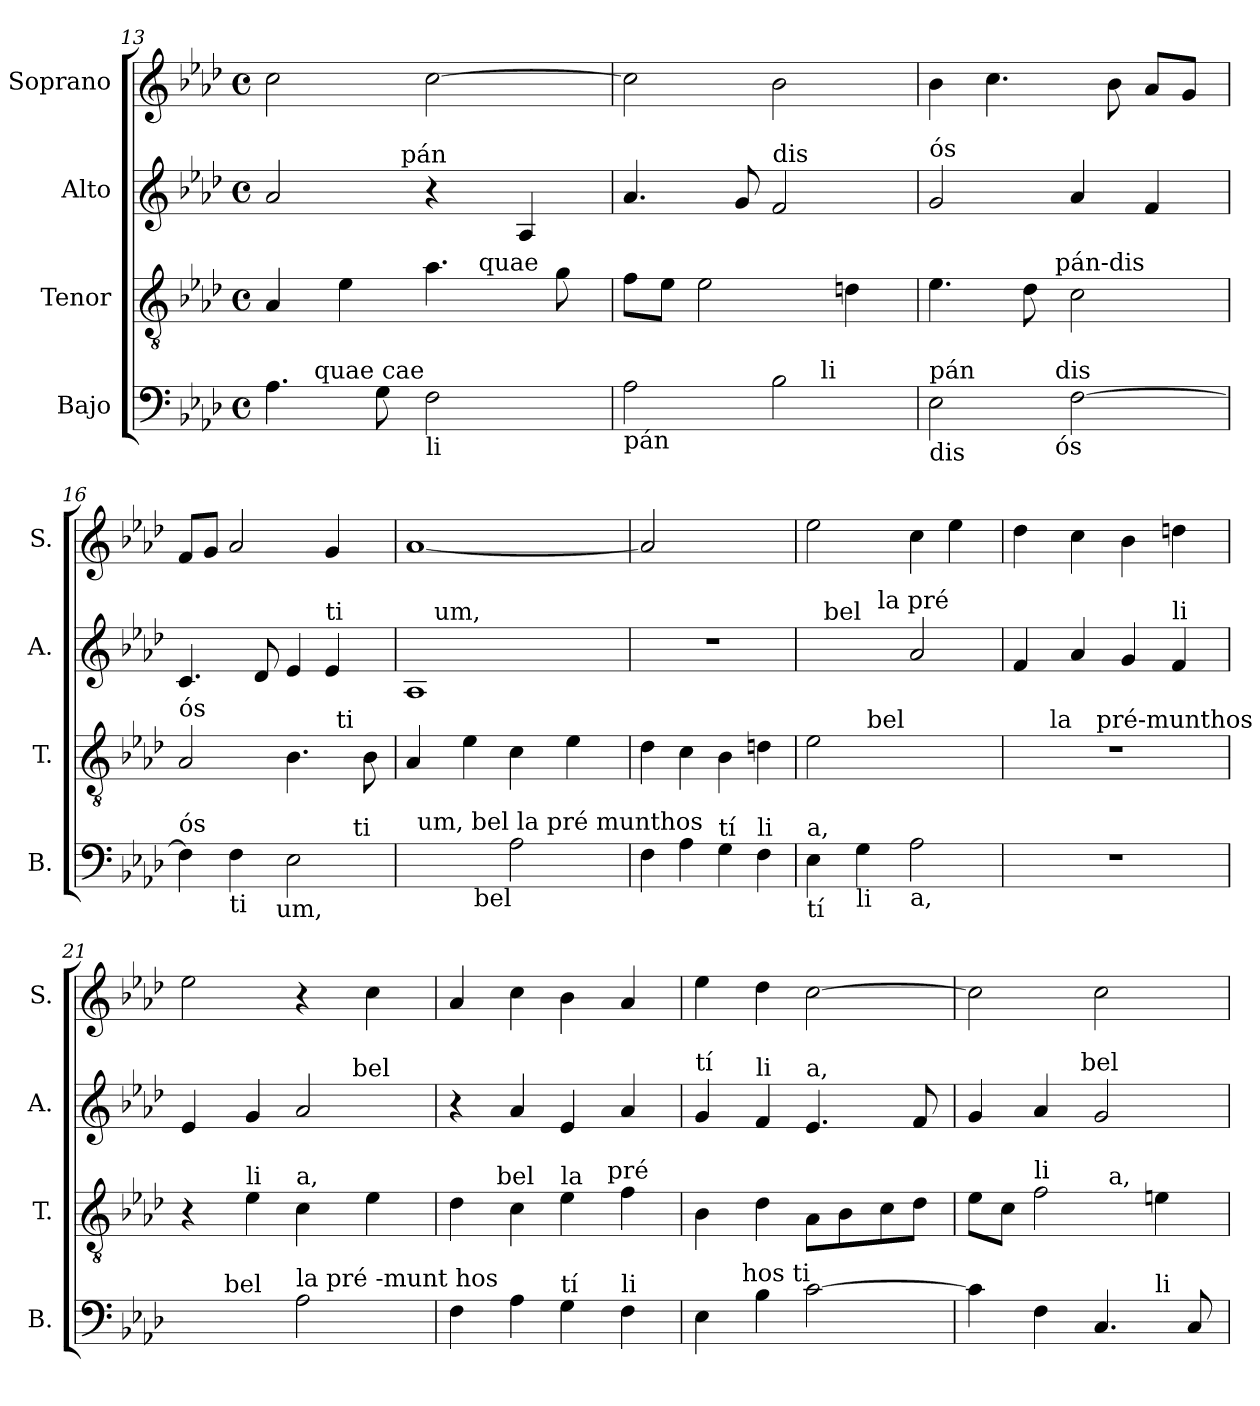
**kern	**kern	**kern	**kern
*part4	*part3	*part2	*part1
*staff4	*staff3	*staff2	*staff1
*I"Bajo	*I"Tenor	*I"Alto	*I"Soprano
*I'B.	*I'T.	*I'A.	*I'S.
*clefF4	*clefGv2	*clefG2	*clefG2
*ITrd7c12	*	*	*
*k[b-e-a-d-]	*k[b-e-a-d-]	*k[b-e-a-d-]	*k[b-e-a-d-]
*A-:	*A-:	*A-:	*A-:
*M4/4	*M4/4	*M4/4	*M4/4
*met(c)	*met(c)	*met(c)	*met(c)
=13	=13	=13	=13
!	!	!LO:TX:a:t=li	!
!	!LO:TX:a:t=um,	!	!
!LO:TX:b:t=cae	!	!	!
*^	*^	*^	*
4.AA-\	8.ryy	4A-/	2ryy	2a-/	4..ryy	2cc\
!	!LO:TX:a:t=quae cae	!	!	!	!	!
.	2ryy	.	.	.	.	.
.	.	4e-\	.	.	.	.
8GG\	.	.	.	.	.	.
!	!	!	!	!	!LO:TX:a:t=pán	!
.	.	.	.	.	2ryy	.
!LO:TX:b:t=li	!	!	!	!	!	!
2FF\	.	4.a-\	8ryy	4r	.	[>2cc\
.	.	.	32ryy	.	.	.
!	!	!	!LO:TX:a:t=quae	!	!	!
.	.	.	4ryy	.	.	.
.	4ryy	.	.	.	.	.
.	.	.	.	4A-/	.	.
.	.	8g\	.	.	.	.
.	.	.	16.ryy	.	.	.
.	16ryy	.	.	.	16ryy	.
=14	=14	=14	=14	=14	=14	=14
!	!	!LO:TX:a:t=cae	!	!	!	!
!LO:TX:b:t=pán	!	!	!	!	!	!
*	*	*v	*v	*	*	*
*	*	*	*v	*v	*
2AA-\	2ryy	8f\L	4.a-/	2cc\]
.	.	8e-\J	.	.
.	.	2e-\	.	.
.	.	.	8g/	.
!	!	!	!LO:TX:a:t=dis	!
2BB-\	8.ryy	.	2f/	2b-\
!	!LO:TX:a:t=li	!	!	!
.	4ryy	.	.	.
.	.	4dn\	.	.
.	16ryy	.	.	.
=15	=15	=15	=15	=15
!	!	!	!LO:TX:a:t=ós	!
!	!	!LO:TX:a:t=li	!	!
!LO:TX:a:t=pán	!	!	!	!
!LO:TX:b:t=dis	!	!	!	!
*	*	*^	*	*
2EE-\	4...ryy	4.e-\	4...ryy	2g/	4b-\
.	.	.	.	.	4.cc\
.	.	8d-\	.	.	.
!	!	!	!LO:TX:a:t=pán-dis	!	!
!	!LO:TX:a:t=dis	!	!	!	!
!	!LO:TX:b:t=ós	!	!	!	!
.	2ryy	.	2ryy	.	.
[<2FF\	.	2c\	.	4a-/	.
.	.	.	.	.	8b-\
.	.	.	.	4f/	8a-/L
.	.	.	.	.	8g/J
.	32ryy	.	32ryy	.	.
!!LO:LB:g=z
=16	=16	=16	=16	=16	=16
!	!	!LO:TX:a:t=ós	!	!	!
!LO:TX:a:t=ós	!	!	!	!	!
*	*^	*	*	*	*
4FF\]	4...ryy	2ryy	2A-/	2ryy	4.c/	8f/L
.	.	.	.	.	.	8g/J
!LO:TX:b:t=ti	!	!	!	!	!	!
4FF\	.	.	.	.	.	2a-/
.	.	.	.	.	8d-/	.
!	!LO:TX:b:t=um,	!	!	!	!	!
.	2ryy	.	.	.	.	.
2EE-\	.	4ryy	4.B-\	4ryy	4e-/	.
!	!	!	!	!	!LO:TX:a:t=ti	!
.	.	16.ryy	.	32ryy	4e-/	4g/
!	!	!	!	!LO:TX:a:t=ti	!	!
.	.	.	.	8..ryy	.	.
!	!	!LO:TX:a:t=ti	!	!	!	!
.	.	8ryy	.	.	.	.
.	.	.	8B-\	.	.	.
.	32ryy	32ryy	.	.	.	.
=17	=17	=17	=17	=17	=17	=17
!	!	!	!LO:TX:a:t=um,	!	!	!
*	*	*	*v	*v	*^	*
2ryy	32ryy	4ryy	4A-/	1A-	16.ryy	[<1a-
!	!LO:TX:a:t=um, bel la pré munthos	!	!	!	!	!
.	2ryy	.	.	.	.	.
!	!	!	!	!	!LO:TX:a:t=um,	!
.	.	.	.	.	2ryy	.
.	.	32ryy	4e-\	.	.	.
!	!	!LO:TX:b:t=bel	!	!	!	!
.	.	2ryy	.	.	.	.
2AA-\	.	.	4c\	.	.	.
.	4...ryy	.	.	.	.	.
.	.	.	.	.	4ryy	.
.	.	.	4e-\	.	.	.
.	.	8..ryy	.	.	.	.
.	.	.	.	.	8ryy	.
.	.	.	.	.	32ryy	.
=18	=18	=18	=18	=18	=18	=18
!LO:TX:b:t=la pré-munt hos	!	!	!	!	!	!
*v	*v	*v	*	*v	*v	*
4FF\	4d-\	1r	2a-/]
4AA-\	4c\	.	.
!LO:TX:a:t=tí	!	!	!
4GG\	4B-\	.	2ryy
!LO:TX:a:t=li	!	!	!
4FF\	4dn\	.	.
=19	=19	=19	=19
!LO:TX:a:t=a,	!	!	!
!LO:TX:b:t=tí	!	!	!
*	*^	*^	*
*	*	*	*	*^	*
4EE-\	2e-\	4ryy	2ryy	16ryy	4ryy	2ee-\
!	!	!	!	!LO:TX:a:t=bel	!	!
.	.	.	.	2...ryy	.	.
!LO:TX:b:t=li	!	!	!	!	!	!
4GG\	.	32ryy	.	.	16ryy	.
!	!	!LO:TX:a:t=bel	!	!	!	!
.	.	2ryy	.	.	.	.
!	!	!	!	!	!LO:TX:a:t=la pré	!
.	.	.	.	.	2ryy	.
!LO:TX:b:t=a,	!	!	!	!	!	!
2AA-\	2ryy	.	2a-/	.	.	4cc\
.	.	.	.	.	.	4ee-\
.	.	8..ryy	.	.	.	.
.	.	.	.	.	8.ryy	.
=20	=20	=20	=20	=20	=20	=20
!	!	!	!LO:TX:a:t=munt hos tí	!	!	!
*	*	*^	*v	*v	*v	*
1r	1r	8ryy	4.ryy	4f/	4dd-\
.	.	32ryy	.	.	.
!	!	!LO:TX:a:t=la	!	!	!
.	.	2ryy	.	.	.
.	.	.	.	4a-/	4cc\
!	!	!	!LO:TX:a:t=pré-munthos	!	!
.	.	.	2ryy	.	.
.	.	.	.	4g/	4b-\
.	.	4ryy	.	.	.
!	!	!	!	!LO:TX:a:t=li	!
.	.	.	.	4f/	4ddn\
.	.	.	8ryy	.	.
.	.	16.ryy	.	.	.
!!LO:LB:g=z
=21	=21	=21	=21	=21	=21
!	!	!	!	!LO:TX:a:t=a,	!
!	!LO:TX:a:t=tí	!	!	!	!
*^	*v	*v	*v	*^	*
2ryy	8.ryy	4r	4e-/	2ryy	2ee-\
!	!LO:TX:a:t=bel	!	!	!	!
.	2ryy	.	.	.	.
!	!	!LO:TX:a:t=li	!	!	!
.	.	4e-\	4g/	.	.
!	!	!LO:TX:a:t=a,	!	!	!
!LO:TX:a:t=la pré -munt hos	!	!	!	!	!
2AA-\	.	4c\	2a-/	8..ryy	4r
.	4ryy	.	.	.	.
!	!	!	!	!LO:TX:a:t=bel	!
.	.	.	.	4ryy	.
.	.	4e-\	.	.	4cc\
.	16ryy	.	.	.	.
.	.	.	.	32ryy	.
=22	=22	=22	=22	=22	=22
!	!	!	!LO:TX:a:t=la pré-munt hos	!	!
*v	*v	*^	*v	*v	*
4FF\	4d-\	8..ryy	4r	4a-/
!	!	!LO:TX:a:t=bel	!	!
.	.	2ryy	.	.
4AA-\	4c\	.	4a-/	4cc\
!	!LO:TX:a:t=la	!	!	!
!LO:TX:a:t=tí	!	!	!	!
4GG\	4e-\	.	4e-/	4b-\
!	!	!LO:TX:a:t=pré	!	!
.	.	4ryy	.	.
!LO:TX:a:t=li	!	!	!	!
4FF\	4f\	.	4a-/	4a-/
.	.	32ryy	.	.
=23	=23	=23	=23	=23
!	!	!	!LO:TX:a:t=tí	!
!	!LO:TX:a:t=munt hos tí	!	!	!
!LO:TX:a:t=a,	!	!	!	!
*^	*v	*v	*	*
4EE-\	8..ryy	4B-\	4g/	4ee-\
!	!LO:TX:a:t=hos ti	!	!	!
.	2ryy	.	.	.
!	!	!	!LO:TX:a:t=li	!
4BB-\	.	4d-\	4f/	4dd-\
!	!	!	!LO:TX:a:t=a,	!
[>2C\	.	8A-\L	4.e-/	[>2cc\
.	.	8B-\	.	.
.	4ryy	.	.	.
.	.	8c\	.	.
.	.	8d-\J	8f/	.
.	32ryy	.	.	.
=24	=24	=24	=24	=24
*	*	*^	*^	*
4C\]	2.ryy	8e-\L	2ryy	4g/	4...ryy	2cc\]
.	.	8c\J	.	.	.	.
!	!	!LO:TX:a:t=li	!	!	!	!
4FF\	.	2f\	.	4a-/	.	.
!	!	!	!	!	!LO:TX:a:t=bel	!
.	.	.	.	.	2ryy	.
4.CC/	.	.	32ryy	2g/	.	2cc\
!	!	!	!LO:TX:a:t=a,	!	!	!
.	.	.	4...ryy	.	.	.
!	!LO:TX:a:t=li	!	!	!	!	!
.	4ryy	4en\	.	.	.	.
8CC/	.	.	.	.	.	.
.	.	.	.	.	32ryy	.
*v	*v	*	*	*v	*v	*
*	*v	*v	*	*
=	=	=	=
*-	*-	*-	*-
